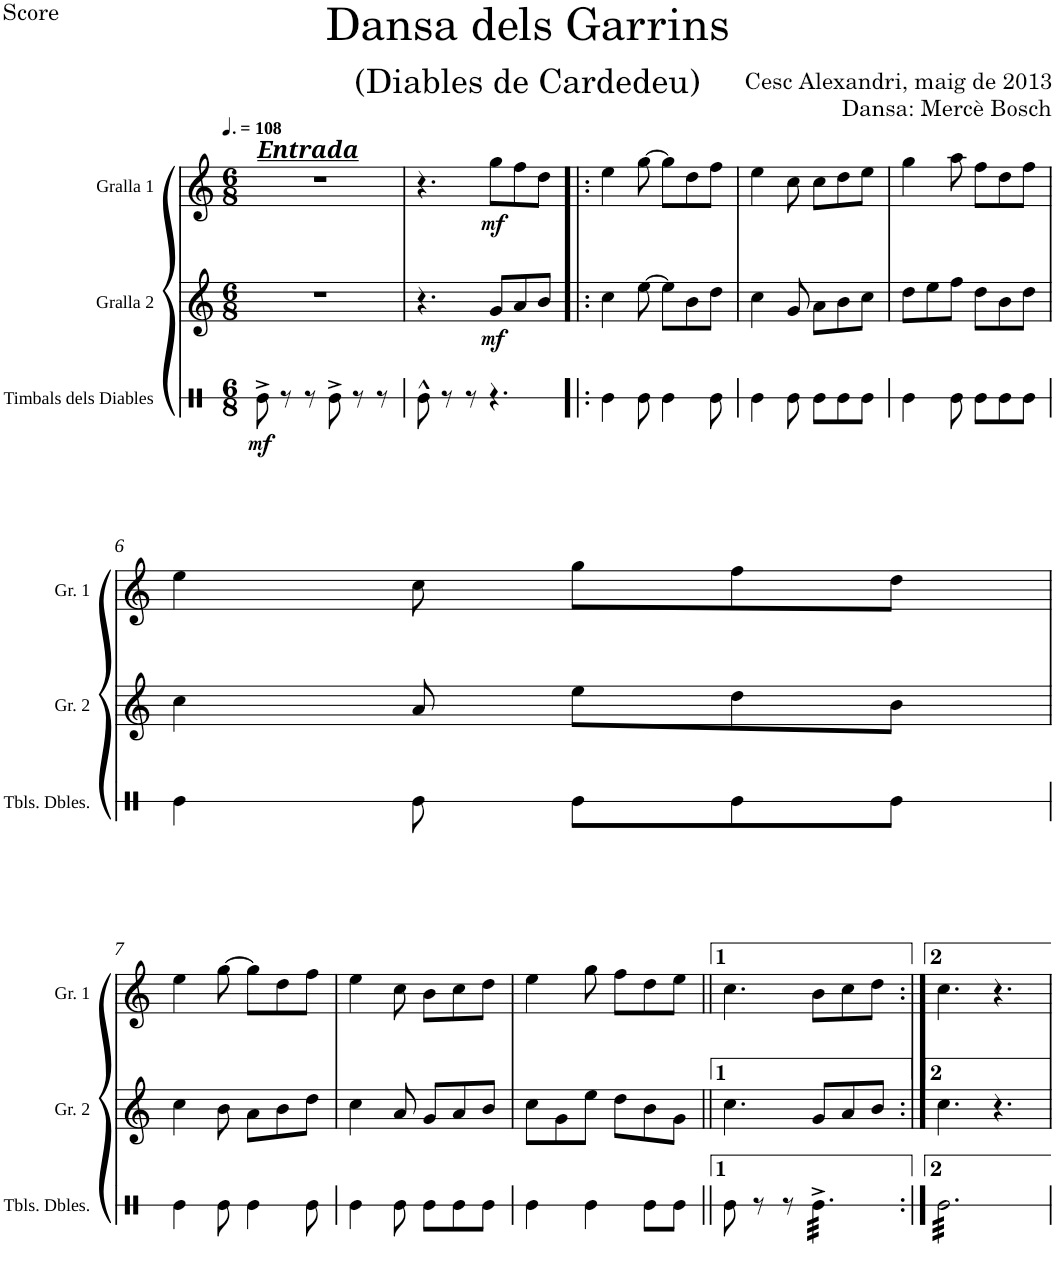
**kern	**dynam	**kern	**dynam	**kern	**dynam
*part3	*part3	*part2	*part2	*part1	*part1
*staff3	*staff3	*staff2	*staff2	*staff1	*staff1
*I"Timbals dels Diables	*	*I"Gralla 2	*	*I"Gralla 1	*
*I'Tbls. Dbles.	*	*I'Gr. 2	*	*I'Gr. 1	*
*stria1	*	*	*	*	*
*clefX	*	*clefG2	*	*clefG2	*
*k[]	*	*k[]	*	*k[]	*
*M6/8	*	*M6/8	*	*M6/8	*
*MM162	*	*MM162	*	*MM162	*
=1	=1	=1	=1	=1	=1
!	!	!	!	!LO:TX:a:Bi:t=Entrada	!
!	!LO:DY:b	!	!	!	!
8Re^\	mf	2.r	.	2.r	.
8r	.	.	.	.	.
8r	.	.	.	.	.
8Re^\	.	.	.	.	.
8r	.	.	.	.	.
8r	.	.	.	.	.
=2	=2	=2	=2	=2	=2
8Re^^\	.	4.r	.	4.r	.
8r	.	.	.	.	.
8r	.	.	.	.	.
!	!	!	!LO:DY:b	!	!LO:DY:b
4.r	.	8g/L	mf	8gg\L	mf
.	.	8a/	.	8ff\	.
.	.	8b/J	.	8dd\J	.
=3!|:	=3!|:	=3!|:	=3!|:	=3!|:	=3!|:
4Re\	.	4cc\	.	4ee\	.
8Re\	.	[8ee\	.	[8gg\	.
4Re\	.	8ee\L]	.	8gg\L]	.
.	.	8b\	.	8dd\	.
8Re\	.	8dd\J	.	8ff\J	.
=4	=4	=4	=4	=4	=4
4Re\	.	4cc\	.	4ee\	.
8Re\	.	8g/	.	8cc\	.
8Re\L	.	8a\L	.	8cc\L	.
8Re\	.	8b\	.	8dd\	.
8Re\J	.	8cc\J	.	8ee\J	.
=5	=5	=5	=5	=5	=5
4Re\	.	8dd\L	.	4gg\	.
.	.	8ee\	.	.	.
8Re\	.	8ff\J	.	8aa\	.
8Re\L	.	8dd\L	.	8ff\L	.
8Re\	.	8b\	.	8dd\	.
8Re\J	.	8dd\J	.	8ff\J	.
!!LO:LB:g=z
=6	=6	=6	=6	=6	=6
4Re\	.	4cc\	.	4ee\	.
8Re\	.	8a/	.	8cc\	.
8Re\L	.	8ee\L	.	8gg\L	.
8Re\	.	8dd\	.	8ff\	.
8Re\J	.	8b\J	.	8dd\J	.
!!LO:LB:g=z
=7	=7	=7	=7	=7	=7
4Re\	.	4cc\	.	4ee\	.
8Re\	.	8b\	.	[8gg\	.
4Re\	.	8a\L	.	8gg\L]	.
.	.	8b\	.	8dd\	.
8Re\	.	8dd\J	.	8ff\J	.
=8	=8	=8	=8	=8	=8
4Re\	.	4cc\	.	4ee\	.
8Re\	.	8a/	.	8cc\	.
8Re\L	.	8g/L	.	8b\L	.
8Re\	.	8a/	.	8cc\	.
8Re\J	.	8b/J	.	8dd\J	.
=9	=9	=9	=9	=9	=9
4Re\	.	8cc\L	.	4ee\	.
.	.	8g\	.	.	.
4Re\	.	8ee\J	.	8gg\	.
.	.	8dd\L	.	8ff\L	.
8Re\L	.	8b\	.	8dd\	.
8Re\J	.	8g\J	.	8ee\J	.
=10||	=10||	=10||	=10||	=10||	=10||
8Re\	.	4.cc\	.	4.cc\	.
8r	.	.	.	.	.
8r	.	.	.	.	.
*tremolo	*	*	*	*	*
32Re^\LLL	.	8g/L	.	8b\L	.
32Re^\	.	.	.	.	.
32Re^\	.	.	.	.	.
32Re^\	.	.	.	.	.
32Re^\	.	8a/	.	8cc\	.
32Re^\	.	.	.	.	.
32Re^\	.	.	.	.	.
32Re^\	.	.	.	.	.
32Re^\	.	8b/J	.	8dd\J	.
32Re^\	.	.	.	.	.
32Re^\	.	.	.	.	.
32Re^\JJJ	.	.	.	.	.
=11:|!	=11:|!	=11:|!	=11:|!	=11:|!	=11:|!
32Re\LLL	.	4.cc\	.	4.cc\	.
32Re\	.	.	.	.	.
32Re\	.	.	.	.	.
32Re\	.	.	.	.	.
32Re\	.	.	.	.	.
32Re\	.	.	.	.	.
32Re\	.	.	.	.	.
32Re\	.	.	.	.	.
32Re\	.	.	.	.	.
32Re\	.	.	.	.	.
32Re\	.	.	.	.	.
32Re\	.	.	.	.	.
32Re\	.	4.r	.	4.r	.
32Re\	.	.	.	.	.
32Re\	.	.	.	.	.
32Re\	.	.	.	.	.
32Re\	.	.	.	.	.
32Re\	.	.	.	.	.
32Re\	.	.	.	.	.
32Re\	.	.	.	.	.
32Re\	.	.	.	.	.
32Re\	.	.	.	.	.
32Re\	.	.	.	.	.
32Re\JJJ	.	.	.	.	.
*Xtremolo	*	*	*	*	*
=	=	=	=	=	=
*-	*-	*-	*-	*-	*-
